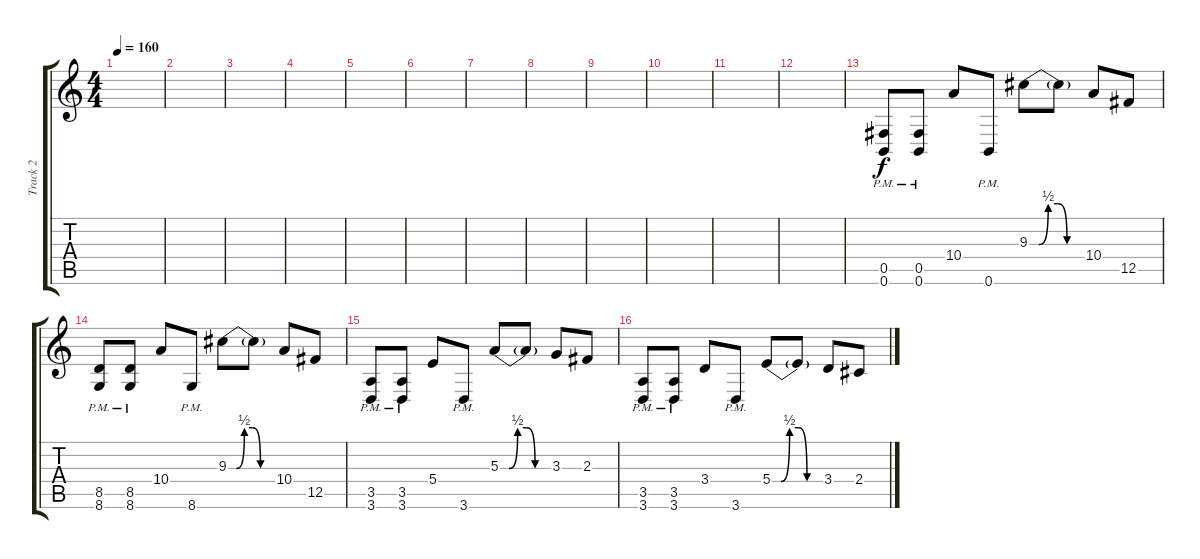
\track ("Track 2" "Track 2") {instrument distortionguitar}
\staff {score tabs}
\tuning (Db4 Ab3 E3 B2 Gb2 B1) {hide}
\ts (4 4)
\tempo 160
\clef g2
\ks c
|
|
|
|
|
|
|
|
|
|
|
|
(0.5{pm} 0.6{pm}).8 (0.5{pm} 0.6{pm}).8 10.4.8 0.6{pm}.8 9.3{be (custom 0 0 10 0 20 2 30 2 40 0 60 0)}.8 9.3{t}.8 10.4.8 12.5.8 |
(8.5{pm} 8.6{pm}).8 (8.5{pm} 8.6{pm}).8 10.4.8 8.6{pm}.8 9.3{be (custom 0 0 10 0 20 2 30 2 40 0 60 0)}.8 9.3{t}.8 10.4.8 12.5.8 |
(3.5{pm} 3.6{pm}).8 (3.5{pm} 3.6{pm}).8 5.4.8 3.6{pm}.8 5.3{be (custom 0 0 10 0 20 2 30 2 40 0 60 0)}.8 5.3{t}.8 3.3.8 2.3.8 |
(3.5{pm} 3.6{pm}).8 (3.5{pm} 3.6{pm}).8 3.4.8 3.6{pm}.8 5.4{be (custom 0 0 10 0 20 2 30 2 40 0 60 0)}.8 5.4{t}.8 3.4.8 2.4.8
